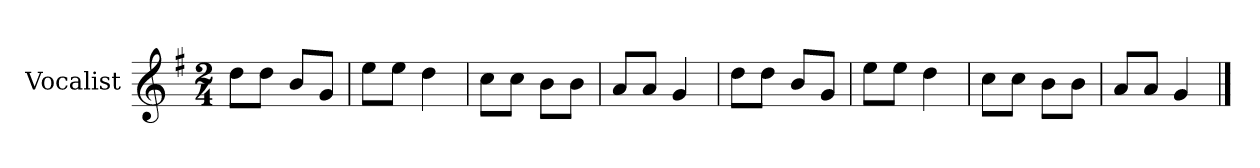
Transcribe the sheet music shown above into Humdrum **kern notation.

**kern
*part1
*staff1
*I"Vocalist
*k[f#]
*G:
*M2/4
=1
8ddL
8ddJ
8bL
8gJ
=2
8eeL
8eeJ
4dd
=3
8ccL
8ccJ
8bL
8bJ
=4
8aL
8aJ
4g
=5
8ddL
8ddJ
8bL
8gJ
=6
8eeL
8eeJ
4dd
=7
8ccL
8ccJ
8bL
8bJ
=8
8aL
8aJ
4g
==
*-
